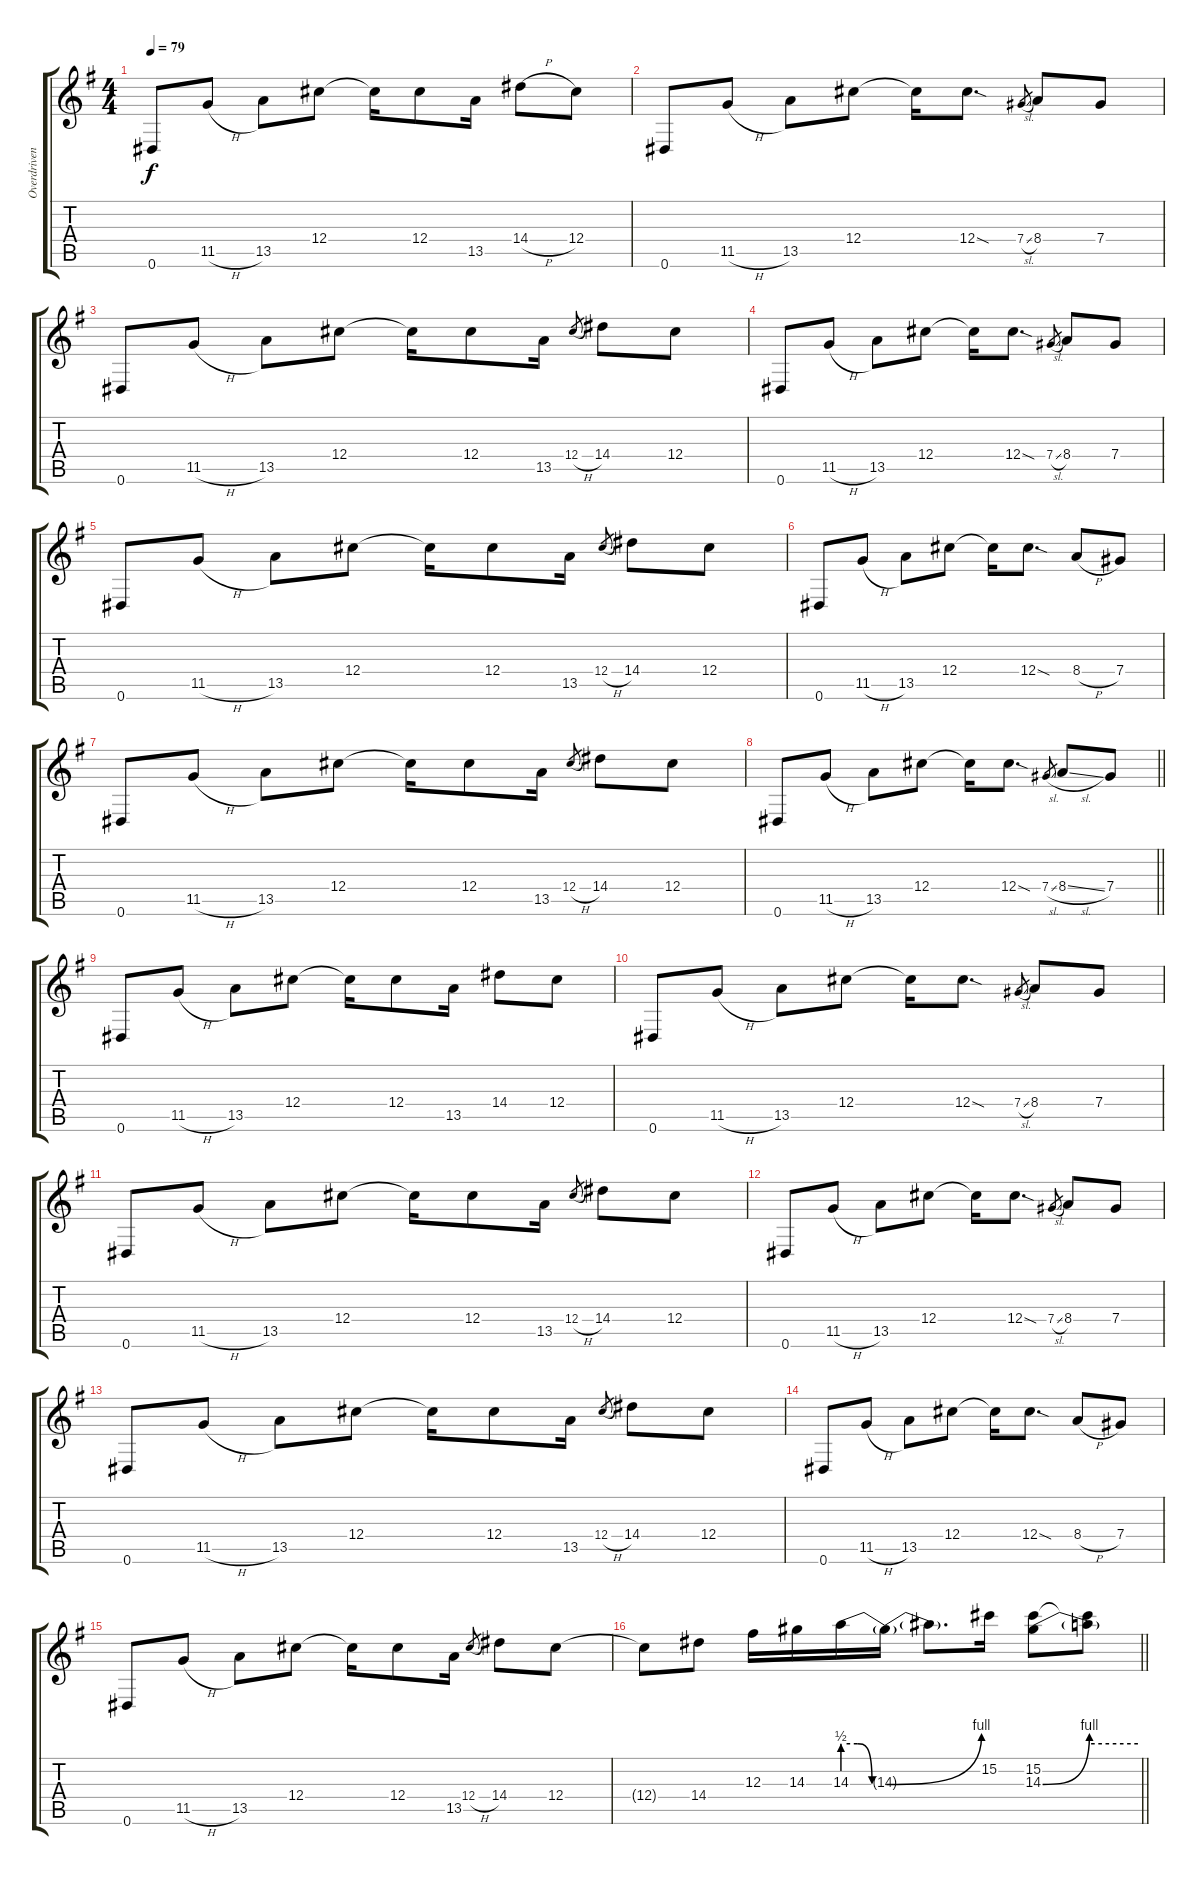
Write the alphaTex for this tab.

\track ("Overdriven" "Overdriven") {instrument overdrivenguitar}
\staff {score tabs}
\tuning (Eb4 Bb3 Gb3 Db3 Ab2 Eb2) {hide}
\ts (4 4)
\tempo 79
\clef g2
\ks g
0.6.8{dy f} 11.5{h}.8 13.5.8 12.4.8 12.4{t}.16 12.4.8 13.5.16 14.4{h}.8 12.4.8 |
0.6.8 11.5{h}.8 13.5.8 12.4.8 12.4{t}.16 12.4{sod}.8{d} 7.4{sl}.8{gr} 8.4.8 7.4.8 |
0.6.8 11.5{h}.8 13.5.8 12.4.8 12.4{t}.16 12.4.8 13.5.16 12.4{h}.8{gr} 14.4.8 12.4.8 |
0.6.8 11.5{h}.8 13.5.8 12.4.8 12.4{t}.16 12.4{sod}.8{d} 7.4{sl}.8{gr} 8.4.8 7.4.8 |
0.6.8 11.5{h}.8 13.5.8 12.4.8 12.4{t}.16 12.4.8 13.5.16 12.4{h}.8{gr} 14.4.8 12.4.8 |
0.6.8 11.5{h}.8 13.5.8 12.4.8 12.4{t}.16 12.4{sod}.8{d} 8.4{h}.8 7.4.8 |
0.6.8 11.5{h}.8 13.5.8 12.4.8 12.4{t}.16 12.4.8 13.5.16 12.4{h}.8{gr} 14.4.8 12.4.8 |
\barLineRight lightlight
0.6.8 11.5{h}.8 13.5.8 12.4.8 12.4{t}.16 12.4{sod}.8{d} 7.4{sl}.8{gr} 8.4{sl}.8 7.4.8 |
0.6.8 11.5{h}.8 13.5.8 12.4.8 12.4{t}.16 12.4.8 13.5.16 14.4.8 12.4.8 |
0.6.8 11.5{h}.8 13.5.8 12.4.8 12.4{t}.16 12.4{sod}.8{d} 7.4{sl}.8{gr} 8.4.8 7.4.8 |
0.6.8 11.5{h}.8 13.5.8 12.4.8 12.4{t}.16 12.4.8 13.5.16 12.4{h}.8{gr} 14.4.8 12.4.8 |
0.6.8 11.5{h}.8 13.5.8 12.4.8 12.4{t}.16 12.4{sod}.8{d} 7.4{sl}.8{gr} 8.4.8 7.4.8 |
0.6.8 11.5{h}.8 13.5.8 12.4.8 12.4{t}.16 12.4.8 13.5.16 12.4{h}.8{gr} 14.4.8 12.4.8 |
0.6.8 11.5{h}.8 13.5.8 12.4.8 12.4{t}.16 12.4{sod}.8{d} 8.4{h}.8 7.4.8 |
0.6.8 11.5{h}.8 13.5.8 12.4.8 12.4{t}.16 12.4.8 13.5.16 12.4{h}.8{gr} 14.4.8 12.4.8 |
\barLineRight lightlight
12.4{t}.8 14.4.8 12.3.16 14.3.16 14.3{be (custom 0 2 20 2 40 0 60 0)}.16 14.3{be (bend 0 0 60 4) t}.16 14.3{t}.8{d} 15.2.16 (15.2 14.3{be (bend 0 0 60 4)}).8 (15.2{t} 14.3{be (hold 0 2 60 2) t}).8
